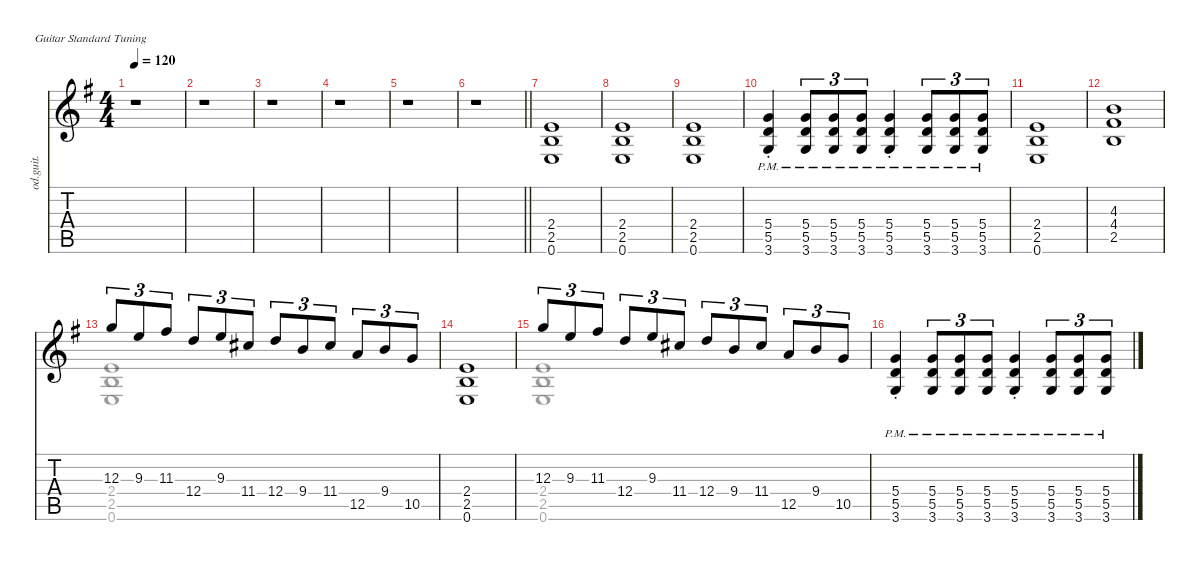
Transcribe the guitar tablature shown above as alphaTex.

\defaultSystemsLayout 4
\hideDynamics
\bracketExtendMode nobrackets
\otherSystemsTrackNameOrientation horizontal
\track ("Guitarra 2" "od.guit.") {defaultSystemsLayout 16 instrument overdrivenguitar}
\staff {score tabs}
\tuning (E4 B3 G3 D3 A2 E2)
\voice
\ts (4 4)
\tempo 120
\clef g2
\ks g
r.1{dy f beam Down} |
r.1{beam Down} |
r.1{beam Down} |
r.1{beam Down} |
r.1{beam Down} |
\barLineRight lightlight
r.1{beam Down} |
(2.4{acc forcenatural} 2.5{acc forcenatural} 0.6{acc forcenatural}).1{beam Up} |
(2.4{acc forcenatural} 2.5{acc forcenatural} 0.6{acc forcenatural}).1{beam Up} |
(2.4{acc forcenatural} 2.5{acc forcenatural} 0.6{acc forcenatural}).1{beam Up} |
(5.4{pm st acc forcenatural} 5.5{pm st acc forcenatural} 3.6{pm st acc forcenatural}).4{beam Up} (5.4{pm acc forcenatural} 5.5{pm acc forcenatural} 3.6{pm acc forcenatural}).8{tu (3 2) beam Up} (5.4{pm acc forcenatural} 5.5{pm acc forcenatural} 3.6{pm acc forcenatural}).8{tu (3 2) beam Up} (5.4{pm acc forcenatural} 5.5{pm acc forcenatural} 3.6{pm acc forcenatural}).8{tu (3 2) beam Up} (5.4{pm st acc forcenatural} 5.5{pm st acc forcenatural} 3.6{pm st acc forcenatural}).4{beam Up} (5.4{pm acc forcenatural} 5.5{pm acc forcenatural} 3.6{pm acc forcenatural}).8{tu (3 2) beam Up} (5.4{pm acc forcenatural} 5.5{pm acc forcenatural} 3.6{pm acc forcenatural}).8{tu (3 2) beam Up} (5.4{pm acc forcenatural} 5.5{pm acc forcenatural} 3.6{pm acc forcenatural}).8{tu (3 2) beam Up} |
(2.4{acc forcenatural} 2.5{acc forcenatural} 0.6{acc forcenatural}).1{beam Up} |
(4.3{acc forcenatural} 4.4{acc #} 2.5{acc forcenatural}).1{beam Up} |
12.3{acc forcenatural}.8{tu (3 2) dy fff beam Up} 9.3{acc forcenatural}.8{tu (3 2) beam Up} 11.3{acc #}.8{tu (3 2) beam Up} 12.4{acc forcenatural}.8{tu (3 2) beam Up} 9.3{acc forcenatural}.8{tu (3 2) beam Up} 11.4{acc #}.8{tu (3 2) beam Up} 12.4{acc forcenatural}.8{tu (3 2) beam Up} 9.4{acc forcenatural}.8{tu (3 2) beam Up} 11.4{acc #}.8{tu (3 2) beam Up} 12.5{acc forcenatural}.8{tu (3 2) beam Up} 9.4{acc forcenatural}.8{tu (3 2) beam Up} 10.5{acc forcenatural}.8{tu (3 2) beam Up} |
(2.4{acc forcenatural} 2.5{acc forcenatural} 0.6{acc forcenatural}).1{dy f beam Up} |
12.3{acc forcenatural}.8{tu (3 2) dy fff beam Up} 9.3{acc forcenatural}.8{tu (3 2) beam Up} 11.3{acc #}.8{tu (3 2) beam Up} 12.4{acc forcenatural}.8{tu (3 2) beam Up} 9.3{acc forcenatural}.8{tu (3 2) beam Up} 11.4{acc #}.8{tu (3 2) beam Up} 12.4{acc forcenatural}.8{tu (3 2) beam Up} 9.4{acc forcenatural}.8{tu (3 2) beam Up} 11.4{acc #}.8{tu (3 2) beam Up} 12.5{acc forcenatural}.8{tu (3 2) beam Up} 9.4{acc forcenatural}.8{tu (3 2) beam Up} 10.5{acc forcenatural}.8{tu (3 2) beam Up} |
(5.4{pm st acc forcenatural} 5.5{pm st acc forcenatural} 3.6{pm st acc forcenatural}).4{dy f beam Up} (5.4{pm acc forcenatural} 5.5{pm acc forcenatural} 3.6{pm acc forcenatural}).8{tu (3 2) beam Up} (5.4{pm acc forcenatural} 5.5{pm acc forcenatural} 3.6{pm acc forcenatural}).8{tu (3 2) beam Up} (5.4{pm acc forcenatural} 5.5{pm acc forcenatural} 3.6{pm acc forcenatural}).8{tu (3 2) beam Up} (5.4{pm st acc forcenatural} 5.5{pm st acc forcenatural} 3.6{pm st acc forcenatural}).4{beam Up} (5.4{pm acc forcenatural} 5.5{pm acc forcenatural} 3.6{pm acc forcenatural}).8{tu (3 2) beam Up} (5.4{pm acc forcenatural} 5.5{pm acc forcenatural} 3.6{pm acc forcenatural}).8{tu (3 2) beam Up} (5.4{pm acc forcenatural} 5.5{pm acc forcenatural} 3.6{pm acc forcenatural}).8{tu (3 2) beam Up}
\voice
\clef g2
\ottava regular
\simile none
\ks g
|
|
|
|
|
\barLineRight lightlight
|
|
|
|
|
|
|
(2.4{acc forcenatural} 2.5{acc forcenatural} 0.6{acc forcenatural}).1{beam Down} |
|
(2.4{acc forcenatural} 2.5{acc forcenatural} 0.6{acc forcenatural}).1{beam Down} |
